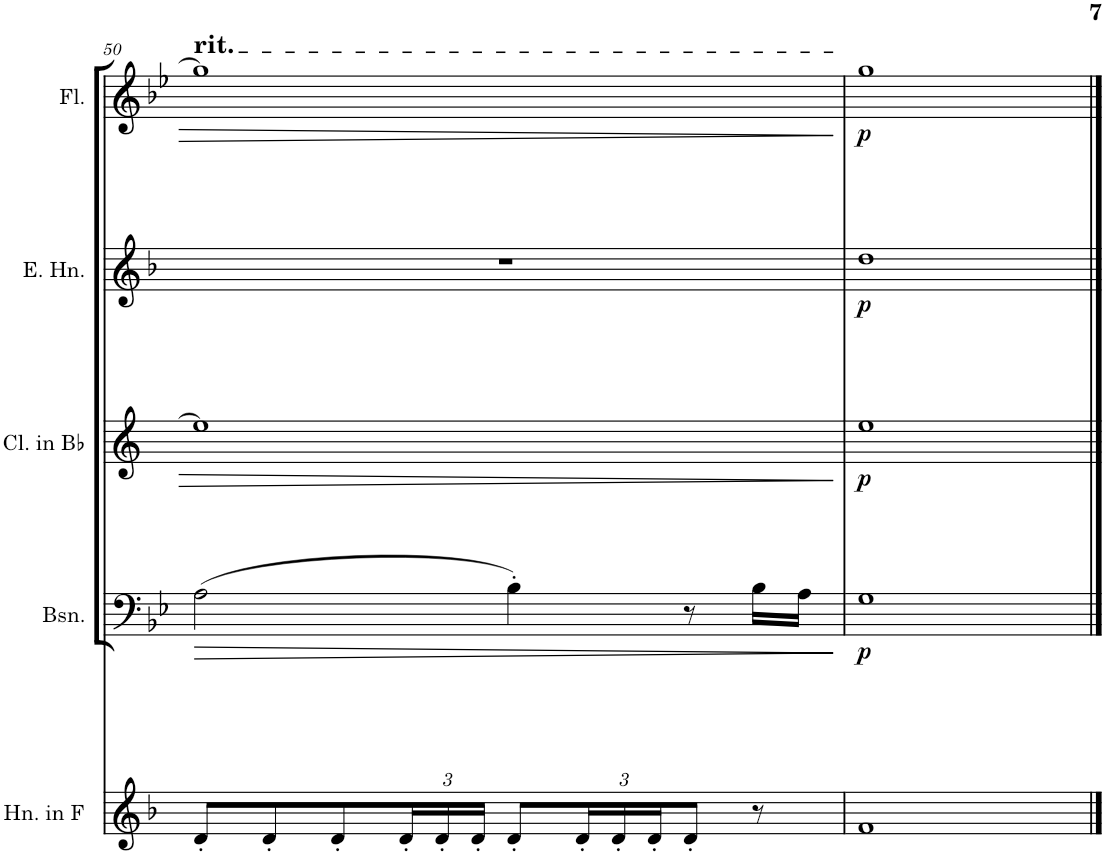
**kern	**kern	**dynam	**kern	**dynam	**kern	**dynam	**kern	**dynam
*part5	*part4	*part4	*part3	*part3	*part2	*part2	*part1	*part1
*staff5	*staff4	*staff4	*staff3	*staff3	*staff2	*staff2	*staff1	*staff1
*I"Horn in F	*I"Bassoon	*	*I"Clarinet in Bb	*	*I"English Horn	*	*I"Flute	*
*I'Hn. in F	*I'Bsn.	*	*I'Cl. in Bb	*	*I'E. Hn.	*	*I'Fl.	*
!!LO:PB:g=z
*clefG2	*clefF4	*	*clefG2	*	*clefG2	*	*clefG2	*
*Trd4c7	*	*	*Trd1c2	*	*Trd4c7	*	*	*
*k[b-]	*k[b-e-]	*	*k[]	*	*k[b-]	*	*k[b-e-]	*
*M2/2	*M2/2	*	*M2/2	*	*M2/2	*	*M2/2	*
*met(c|)	*met(c|)	*	*met(c|)	*	*met(c|)	*	*met(c|)	*
=50	=50	=50	=50	=50	=50	=50	=50	=50
!	!	!	!	!	!	!	!LO:TX:a:t=rit.	!
!	!	!LO:HP:b	!	!	!	!	!	!
8d'/L	(2A\	>	1ee]	.	1r	.	1gg]	.
8d'/	.	.	.	.	.	.	.	.
8d'/	.	.	.	.	.	.	.	.
*Xbrackettup	*	*	*	*	*	*	*	*
24d'/L	.	.	.	.	.	.	.	.
24d'/	.	.	.	.	.	.	.	.
24d'/JJ	.	.	.	.	.	.	.	.
8d'/L	4B-'\)	.	.	.	.	.	.	.
24d'/L	.	.	.	.	.	.	.	.
24d'/	.	.	.	.	.	.	.	.
24d'/J	.	.	.	.	.	.	.	.
8d'/J	8r	.	.	.	.	.	.	.
8r	16B-\LL	.	.	.	.	.	.	.
.	16A\JJ	.	.	.	.	.	.	.
.	.	]	.	.	.	.	.	.
=51	=51	=51	=51	=51	=51	=51	=51	=51
!	!	!LO:DY:b	!	!LO:DY:b	!	!LO:DY:b	!	!LO:DY:b
1f	1G	p	1ee	p	1dd	p	1gg	p
==	==	==	==	==	==	==	==	==
*-	*-	*-	*-	*-	*-	*-	*-	*-
